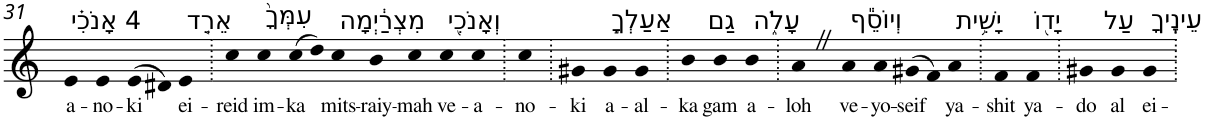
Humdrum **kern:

**kern	**text
*part1	*part1
*staff1	*staff1
*I"Piano	*
*I'Pno	*
!!LO:PB:g=z
*clefG2	*
*k[]	*
=31	=31
!LO:TX:a:t=4 אָנֹכִ֗י	!
!	!LO:LY:b
4e	a-
!	!LO:LY:b
4e	-no-
!	!LO:LY:b
(>8e	-ki
8d#X)	.
!LO:TX:a:t=אֵרֵ֤ד	!
!	!LO:LY:b
4e	ei-
=32.	=32.
!	!LO:LY:b
4cc	-reid
!LO:TX:a:t=עִמְּךָ֙	!
!	!LO:LY:b
4cc	im-
!	!LO:LY:b
(>8cc	-ka
8dd)	.
!LO:TX:a:t=מִצְרַ֔יְמָה	!
!	!LO:LY:b
4cc	mits-
!	!LO:LY:b
4b	-raiy-
!	!LO:LY:b
4cc	-mah
!LO:TX:a:t=וְאָנֹכִ֖י	!
!	!LO:LY:b
4cc	ve-
!	!LO:LY:b
4cc	-a-
=33.	=33.
!	!LO:LY:b
4cc	-no-
=34.	=34.
!	!LO:LY:b
4g#X	-ki
!LO:TX:a:t=אַעַלְךָ֣	!
!	!LO:LY:b
4g#	a-
!	!LO:LY:b
4g#	-al-
=35.	=35.
!	!LO:LY:b
4b	-ka
!LO:TX:a:t=גַם	!
!	!LO:LY:b
4b	gam
!LO:TX:a:t=עָלֹ֑ה	!
!	!LO:LY:b
4b	a-
=36.	=36.
!	!LO:LY:b
4aZ	-loh
!LO:TX:a:t=וְיוֹסֵ֕ף	!
!	!LO:LY:b
4a	ve-
!	!LO:LY:b
4a	-yo-
!	!LO:LY:b
(>8g#X	-seif
8f)	.
!LO:TX:a:t=יָשִׁ֥ית	!
!	!LO:LY:b
4a	ya-
=37.	=37.
!	!LO:LY:b
4f	-shit
!LO:TX:a:t=יָד֖וֹ	!
!	!LO:LY:b
4f	ya-
=38.	=38.
!	!LO:LY:b
4g#X	-do
!LO:TX:a:t=עַל	!
!	!LO:LY:b
4g#	al
!LO:TX:a:t=עֵינֶֽיךָ	!
!	!LO:LY:b
4g#	ei-
=.	=.
*-	*-
